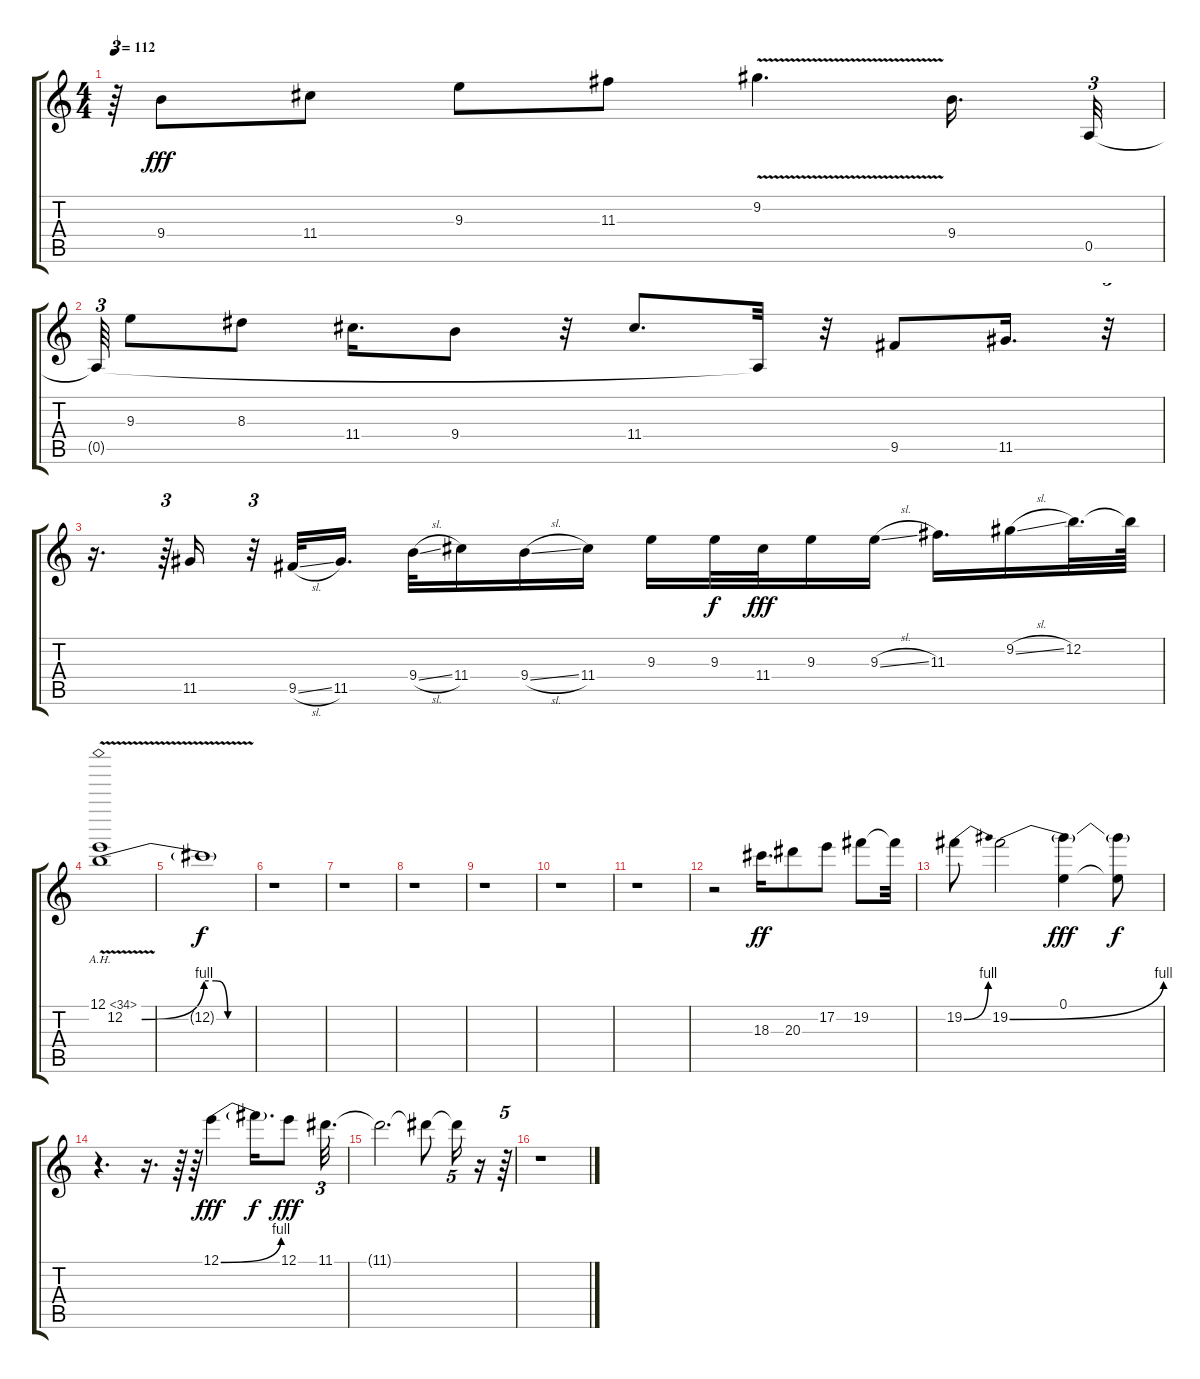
\track "" {instrument overdrivenguitar}
\staff {score tabs}
\tuning (E4 B3 G3 D3 A2 E2) {hide}
\ts (4 4)
\tempo 112
\clef g2
\ks c
r.64{tu (3 2) dy fff} 9.4.8 11.4.8 9.3.8 11.3.8 9.2{v}.4{d} 9.4.16{d} 0.5.32{tu (3 2)} |
0.5{t}.64{tu (3 2)} 9.3.8 8.3.8 11.4.16{d} 9.4.8 r.32 11.4.8{d} 0.5{t}.32 r.32 9.5.8 11.5.16{d} r.32{tu (3 2)} |
r.16{d} r.64{tu (3 2)} 11.5.16 r.32{tu (3 2)} 9.5{sl}.32 11.5.16{d} 9.4{sl}.32 11.4.16 9.4{sl}.16 11.4.16 9.3.16 9.3.32{dy f} 11.4.32{dy fff} 9.3.16 9.3{sl}.16 11.3.16{d} 9.2{sl}.16 12.2.32{d} 12.2{t}.64 |
(12.1{ah 22} 12.2{be (bend 0 0 60 4) v}).1 |
12.2{be (custom 0 4 15 4 30 0 60 0) t}.1{dy f} |
r.1 |
r.1 |
r.1 |
r.1 |
r.1 |
r.1 |
r.2 18.3.16{d dy ff volume 12} 20.3.8 17.2.8 19.2.8 19.2{t}.32 |
19.2{be (bend 0 0 60 4)}.8 19.2{be (bend 0 0 60 4)}.2 (0.1 19.2{t}).4{dy fff} (0.1{t} 19.2{t}).8{dy f} |
r.4{d} r.16{d} r.64 r.64 12.1{be (bend 0 0 60 4)}.4{dy fff} 12.1{t}.16{d dy f} 12.1.8{dy fff} 11.1.32{d tu (3 2)} |
11.1{t}.2{d} 11.1{t}.8 11.1{t}.16{tu (5 4)} r.16 r.64{tu (5 4)} |
r.1
